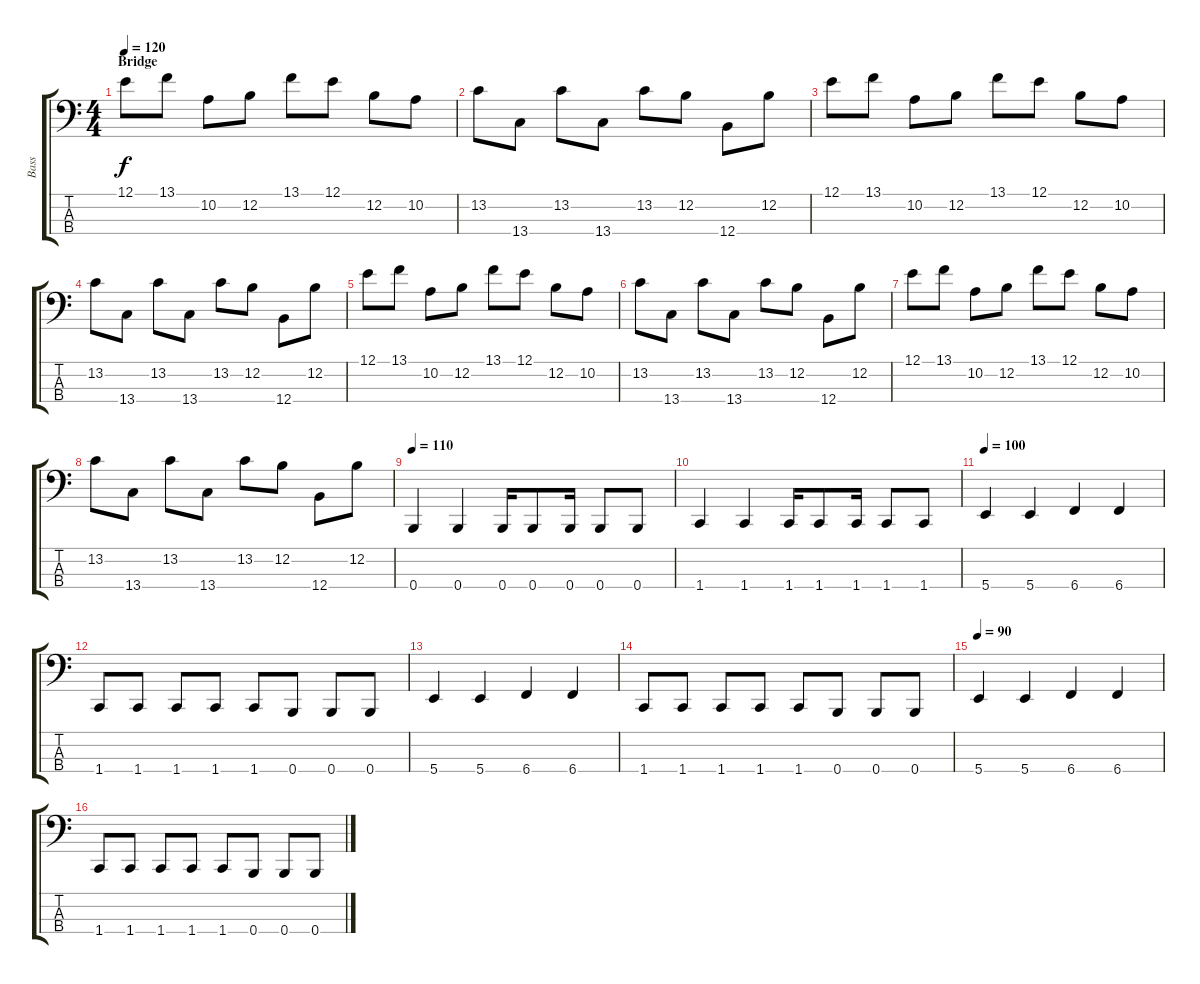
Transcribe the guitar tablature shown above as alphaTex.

\track ("Bass" "Bass") {instrument electricbassfinger}
\staff {score tabs}
\tuning (E2 B1 Gb1 B0) {hide}
\ts (4 4)
\section ("" "Bridge")
\tempo 120
\clef f4
\ks c
12.1.8{dy f} 13.1.8 10.2.8 12.2.8 13.1.8 12.1.8 12.2.8 10.2.8 |
13.2.8 13.4.8 13.2.8 13.4.8 13.2.8 12.2.8 12.4.8 12.2.8 |
12.1.8 13.1.8 10.2.8 12.2.8 13.1.8 12.1.8 12.2.8 10.2.8 |
13.2.8 13.4.8 13.2.8 13.4.8 13.2.8 12.2.8 12.4.8 12.2.8 |
12.1.8 13.1.8 10.2.8 12.2.8 13.1.8 12.1.8 12.2.8 10.2.8 |
13.2.8 13.4.8 13.2.8 13.4.8 13.2.8 12.2.8 12.4.8 12.2.8 |
12.1.8 13.1.8 10.2.8 12.2.8 13.1.8 12.1.8 12.2.8 10.2.8 |
13.2.8 13.4.8 13.2.8 13.4.8 13.2.8 12.2.8 12.4.8 12.2.8 |
\tempo 110
0.4.4 0.4.4 0.4.16 0.4.8 0.4.16 0.4.8 0.4.8 |
1.4.4 1.4.4 1.4.16 1.4.8 1.4.16 1.4.8 1.4.8 |
\tempo 100
5.4.4 5.4.4 6.4.4 6.4.4 |
1.4.8 1.4.8 1.4.8 1.4.8 1.4.8 0.4.8 0.4.8 0.4.8 |
5.4.4 5.4.4 6.4.4 6.4.4 |
1.4.8 1.4.8 1.4.8 1.4.8 1.4.8 0.4.8 0.4.8 0.4.8 |
\tempo 90
5.4.4 5.4.4 6.4.4 6.4.4 |
1.4.8 1.4.8 1.4.8 1.4.8 1.4.8 0.4.8 0.4.8 0.4.8
